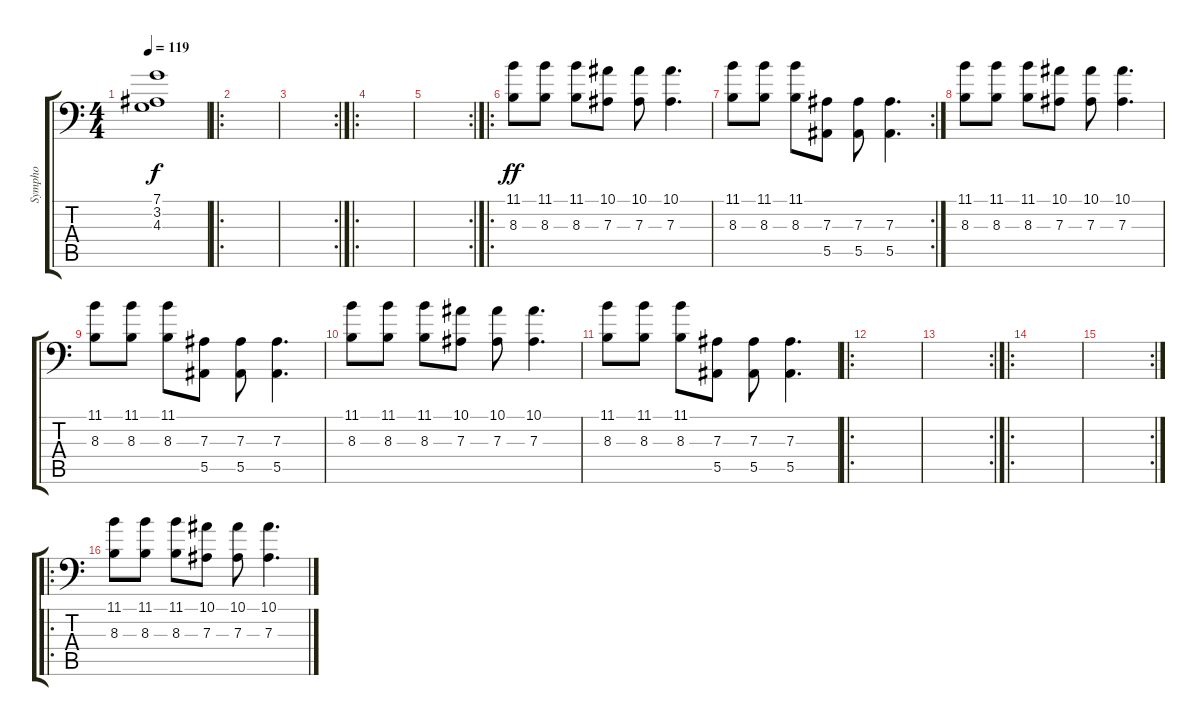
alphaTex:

\track ("Sympho" "Sympho") {instrument stringensemble1}
\staff {score tabs}
\tuning (C4 G3 Eb3 Bb2 F2 Bb1) {hide}
\ts (4 4)
\tempo 119
\clef f4
\ks c
(7.1 3.2 4.3).1{dy f} |
\ro
|
\rc 2
|
\ro
|
\rc 2
|
\ro
(11.1 8.3).8{dy ff} (11.1 8.3).8 (11.1 8.3).8 (10.1 7.3).8 (10.1 7.3).8 (10.1 7.3).4{d} |
\rc 2
(11.1 8.3).8 (11.1 8.3).8 (11.1 8.3).8 (7.3 5.5).8 (7.3 5.5).8 (7.3 5.5).4{d} |
(11.1 8.3).8 (11.1 8.3).8 (11.1 8.3).8 (10.1 7.3).8 (10.1 7.3).8 (10.1 7.3).4{d} |
(11.1 8.3).8 (11.1 8.3).8 (11.1 8.3).8 (7.3 5.5).8 (7.3 5.5).8 (7.3 5.5).4{d} |
(11.1 8.3).8 (11.1 8.3).8 (11.1 8.3).8 (10.1 7.3).8 (10.1 7.3).8 (10.1 7.3).4{d} |
(11.1 8.3).8 (11.1 8.3).8 (11.1 8.3).8 (7.3 5.5).8 (7.3 5.5).8 (7.3 5.5).4{d} |
\ro
|
\rc 2
|
\ro
|
\rc 2
|
\ro
(11.1 8.3).8 (11.1 8.3).8 (11.1 8.3).8 (10.1 7.3).8 (10.1 7.3).8 (10.1 7.3).4{d}
